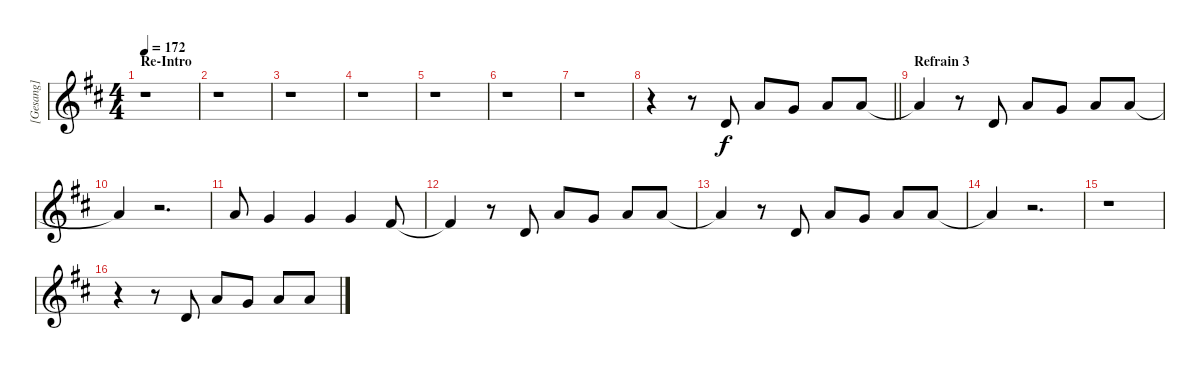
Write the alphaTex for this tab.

\track ("[Gesang]" "[Gesang]") {instrument altosax}
\staff {score}
\tuning (E4 B3 G3 D3 A2 E2) {hide}
\ts (4 4)
\section ("" "Re-Intro")
\tempo 172
\clef g2
\ks d
r.1{dy f} |
r.1 |
r.1 |
r.1 |
r.1 |
r.1 |
r.1 |
\barLineRight lightlight
r.4 r.8 3.2.8 10.2.8 8.2.8 10.2.8 10.2.8 |
\section ("" "Refrain 3")
10.2{t}.4 r.8 3.2.8 10.2.8 8.2.8 10.2.8 10.2.8 |
10.2{t}.4 r.2{d} |
10.2.8 8.2.4 8.2.4 8.2.4 7.2.8 |
7.2{t}.4 r.8 3.2.8 10.2.8 8.2.8 10.2.8 10.2.8 |
10.2{t}.4 r.8 3.2.8 10.2.8 8.2.8 10.2.8 10.2.8 |
10.2{t}.4 r.2{d} |
r.1 |
r.4 r.8 3.2.8 10.2.8 8.2.8 10.2.8 10.2.8
